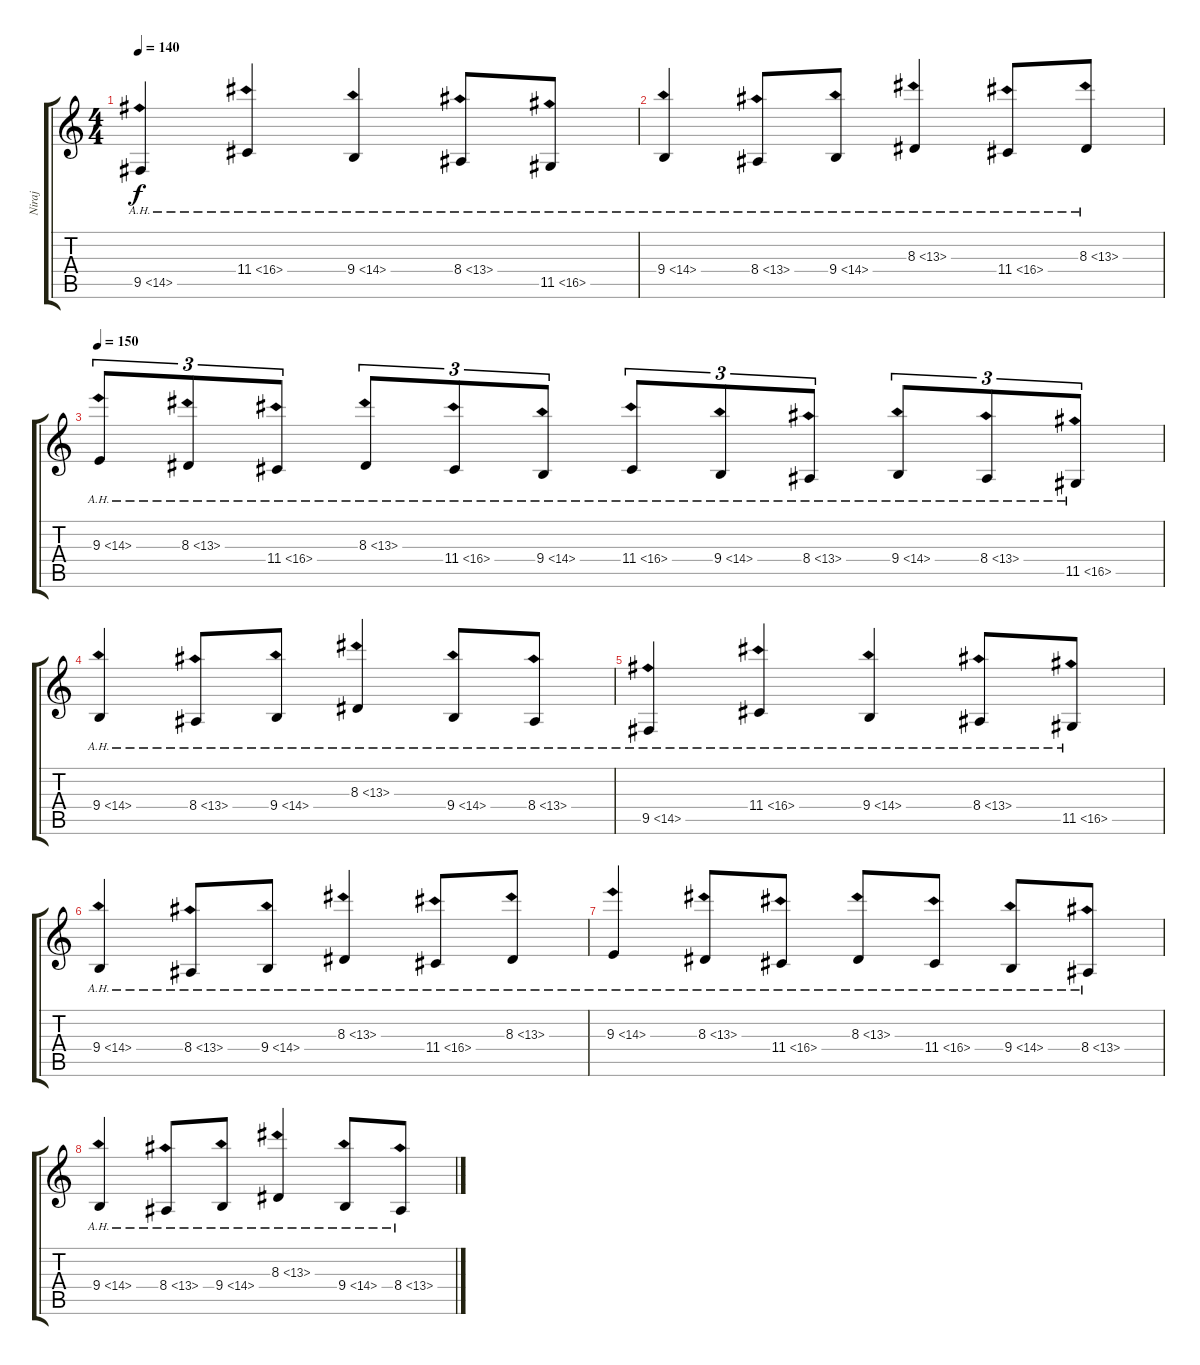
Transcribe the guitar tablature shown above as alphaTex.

\track ("Niraj" "Niraj") {instrument stringensemble1}
\staff {score tabs}
\tuning (E4 B3 G3 D3 A2 D2) {hide}
\ts (4 4)
\tempo 140
\clef g2
\ks c
9.5{ah 5}.4{dy f} 11.4{ah 5}.4 9.4{ah 5}.4 8.4{ah 5}.8 11.5{ah 5}.8 |
9.4{ah 5}.4 8.4{ah 5}.8 9.4{ah 5}.8 8.3{ah 5}.4 11.4{ah 5}.8 8.3{ah 5}.8 |
\tempo 150
9.3{ah 5}.8{tu (3 2)} 8.3{ah 5}.8{tu (3 2)} 11.4{ah 5}.8{tu (3 2)} 8.3{ah 5}.8{tu (3 2)} 11.4{ah 5}.8{tu (3 2)} 9.4{ah 5}.8{tu (3 2)} 11.4{ah 5}.8{tu (3 2)} 9.4{ah 5}.8{tu (3 2)} 8.4{ah 5}.8{tu (3 2)} 9.4{ah 5}.8{tu (3 2)} 8.4{ah 5}.8{tu (3 2)} 11.5{ah 5}.8{tu (3 2)} |
9.4{ah 5}.4 8.4{ah 5}.8 9.4{ah 5}.8 8.3{ah 5}.4 9.4{ah 5}.8 8.4{ah 5}.8 |
9.5{ah 5}.4 11.4{ah 5}.4 9.4{ah 5}.4 8.4{ah 5}.8 11.5{ah 5}.8 |
9.4{ah 5}.4 8.4{ah 5}.8 9.4{ah 5}.8 8.3{ah 5}.4 11.4{ah 5}.8 8.3{ah 5}.8 |
9.3{ah 5}.4 8.3{ah 5}.8 11.4{ah 5}.8 8.3{ah 5}.8 11.4{ah 5}.8 9.4{ah 5}.8 8.4{ah 5}.8 |
9.4{ah 5}.4 8.4{ah 5}.8 9.4{ah 5}.8 8.3{ah 5}.4 9.4{ah 5}.8 8.4{ah 5}.8
